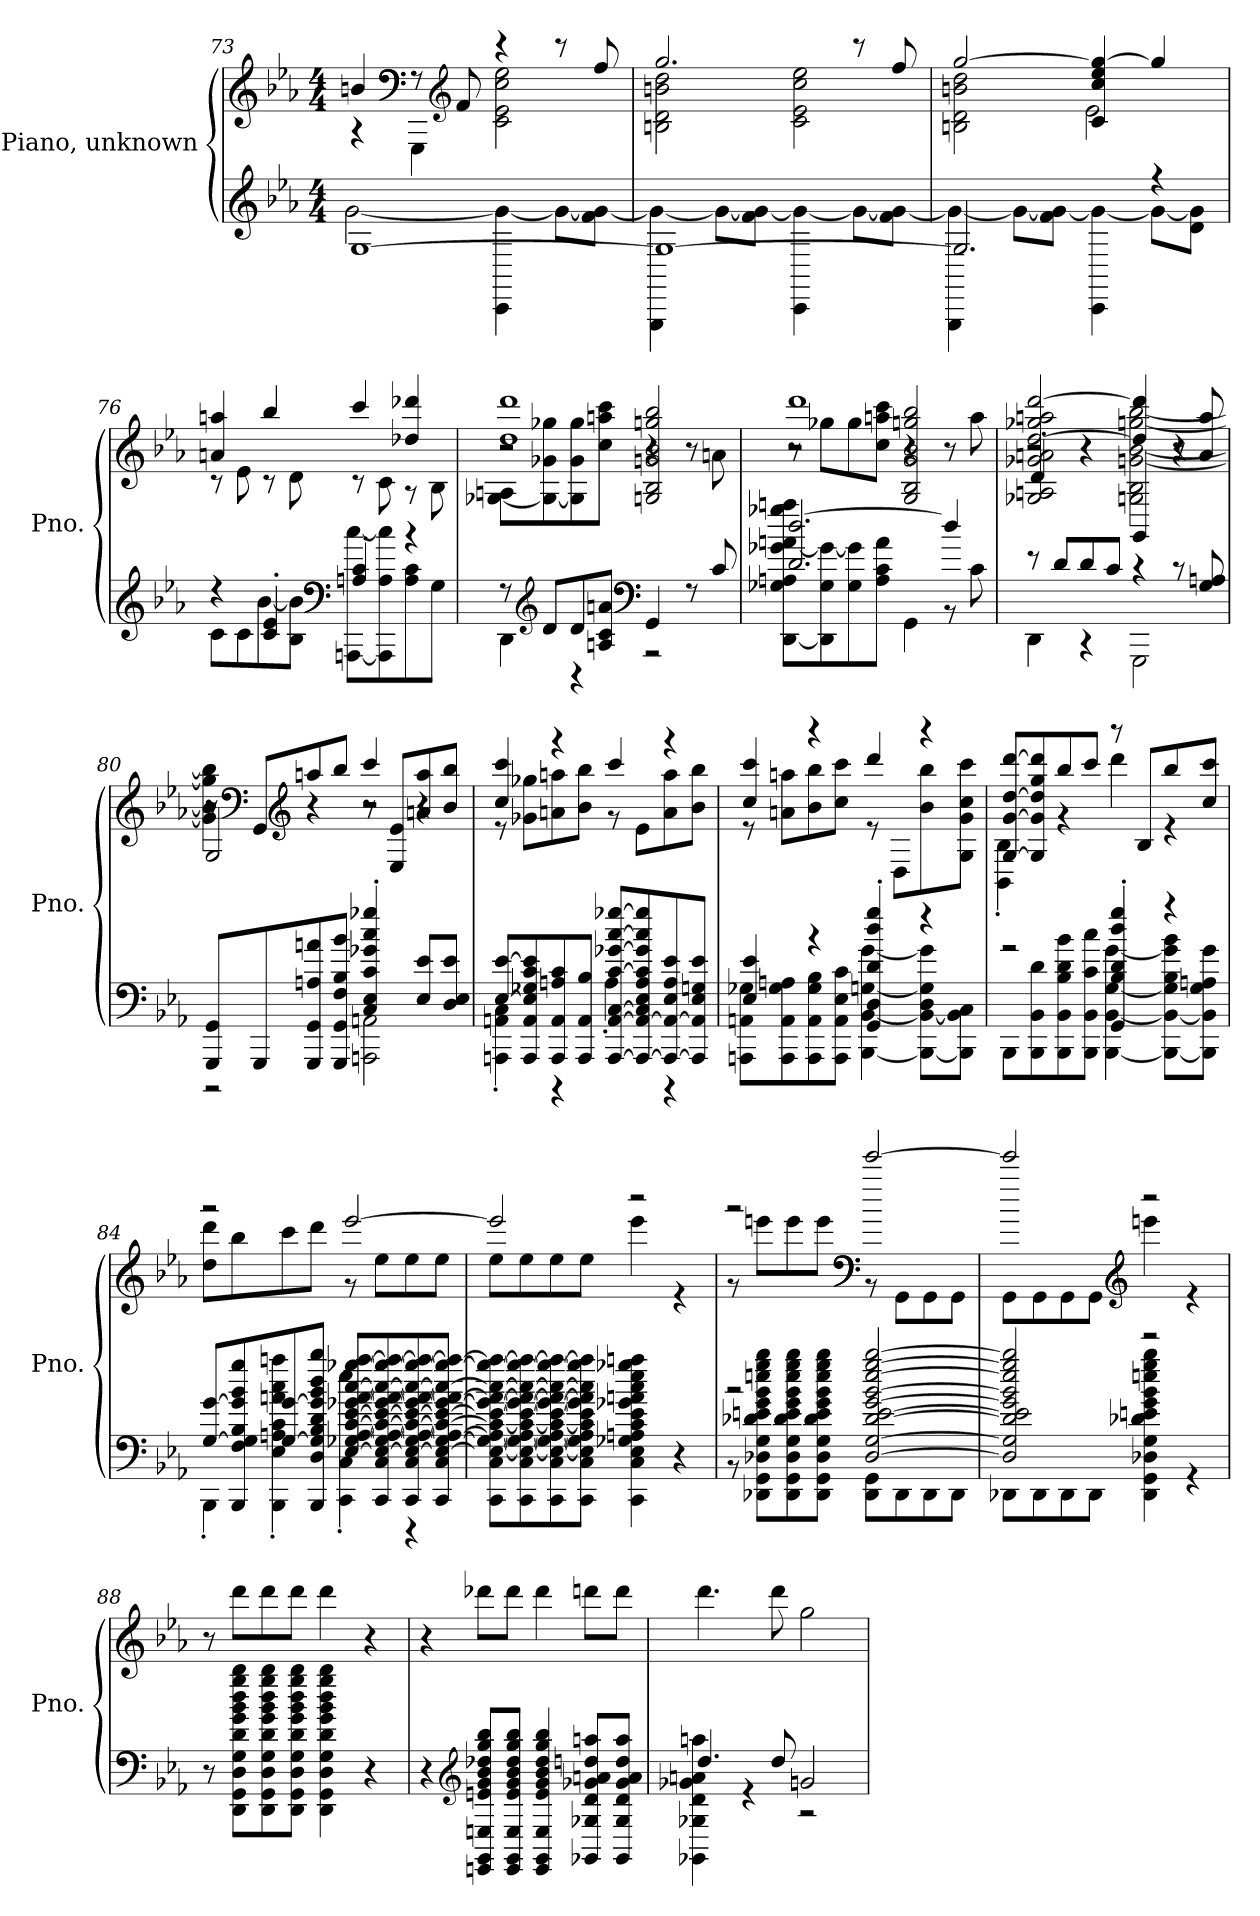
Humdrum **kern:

**kern	**kern
*part1	*part1
*staff2	*staff1
*I"Piano, unknown	*
*I'Pno.	*
*clefG2	*clefG2
*k[b-e-a-]	*k[b-e-a-]
*M4/4	*M4/4
=73	=73
*^	*^
[1G	[2g\	4bn/	4r
*	*	*clefF4	*
.	.	8r	4GGG\
*	*	*clefG2	*
.	.	8f/	.
.	4CC\ 4g\_	4r	2c\ 2e-\ 2cc\ 2ee-\
.	8g\L_	8r	.
.	8f\ 8g\_J	8ff/	.
=74	=74	=74	=74
1G_	4GGG\ 4g\_	2.gg/	2Bn\ 2d\ 2bn\ 2dd\
.	8g\L_	.	.
.	8f\ 8g\_J	.	.
.	4CC\ 4g\_	.	2c\ 2e-\ 2cc\ 2ee-\
.	8g\L_	8r	.
.	8f\ 8g\_J	8ff/	.
=75	=75	=75	=75
2.G/]	4GGG\ 4g\_	[2gg/	2Bn\ 2d\ 2bn\ 2dd\
.	8g\L_	.	.
.	8f\ 8g\_J	.	.
.	4CC\ 4g\_	4c/ 4cc/ 4ee-/ 4gg/_	2e-\
4r	8g\L_	4gg/]	.
.	8d\ 8g\]J	.	.
!!LO:PB:g=z	!!
=76	=76	=76	=76
4r	8c\L	4an/ 4aan/	8r
.	8c\	.	8e-\
4c/' 4e-/'	[8b-\	4bb-/	8r
.	8B-\ 8b-\]J	.	8d\
*clefF4	*	*	*
4An/' 4c/'	[8AAAn\ [8cc\L	4ccc/	8r
.	8AAA\] 8A\ 8cc\]	.	8c\
4r	8A\ 8c\	4dd-X/ 4ddd-X/	8r
.	8G\J	.	8B-\
=77	=77	=77	=77
*	*	*	*^
8r	4DD\	1dd 1ddd	[8G-X\ 8An\L	2r
*clefG2	*	*	*	*
8d/L	.	.	8G-\_ 8g-X\ 8gg-X\	.
8d/	4r	.	8G-\] 8g-\ 8gg-\	.
8An/ 8c/ 8an/J	.	.	8cc\ 8aan\ 8ccc\J	.
*clefF4	*	*	*	*
4GG/	2r	.	4r	2Gn/ 2B-/ 2gn/ 2b-/ 2ggn/ 2bb-/
8r	.	.	8r	.
8c/	.	.	8an\	.
=78	=78	=78	=78	=78
2.d/ [2.dd/	[8DD\ 8G-X\ 8An\ [8g-X\ 8an\ 8gg-X\ 8aan\L	1ddd	8r	2r
.	8DD\] 8G-\ 8g-\_	.	8gg-X\L	.
.	8G-\ 8g-\]	.	8gg-\	.
.	8A\ 8c\ 8a\J	.	8cc\ 8aan\ 8ccc\J	.
.	4GG\	.	4r	2G/ 2B-/ 2g/ 2b-/ 2ggn/ 2bb-/
4dd/]	8r	.	8r	.
.	8c\	.	8aa\	.
!!LO:LB:g=z	!!	!!
=79	=79	=79	=79	=79
8r	4DD\	2G-X/ 2An/ 2g-X/ 2an/ [2dd/ 2gg-X/ 2aan/ [2ddd/	2r	4d'/
8d/L	.	.	.	.
8d/	4r	.	.	4r
8c/J	.	.	.	.
4r	2GGG\	4dd/] 4ddd/]	2Gn\ 2B-\ [2gn\ [2b-\ [2ggn\ [2bb-\	4GG/
8r	.	4r	.	8r
8G/ 8An/	.	.	.	8a/ 8aa/
=80	=80	=80	=80	=80
8GGG/ 8GG/L	2r	2G/	4g\] 4b-\] 4gg\] 4bb-\]	8r
*	*	*clefF4	*	*
8GGG/	.	.	.	8GG/L
*	*	*clefG2	*	*
8GGG/ 8GG/ 8An/ 8an/	.	.	4r	8aan/
8GGG/ 8GG/ 8F/ 8B-/ 8b-/J	.	.	.	8bb-/J
4C/' 4E-/' 4c/' 4g-X/' 4cc/' 4gg-X/'	2AAAn\ 2AAn\	4ccc/	2r	8r
.	.	.	.	8E-/ 8e-/L
8E-/ 8e-/L	.	4r	.	8an/ 8aa/
8D/ 8E-/ 8e-/J	.	.	.	8b-/ 8bb-/J
*	*	*	*v	*v
=81	=81	=81	=81
[8E-/ [8e-/L	4AAAn\' 4AAn\' 4C\'	4cc/ 4ccc/	8r
8AAA/ 8AA/ 8E-/] 8G-X/ 8c/ 8e-/]	.	.	8g-X\ 8gg-X\L
8AAA/ 8AA/ 8An/ 8c/	4r	4r	8an\ 8aan\
8AAA/ 8AA/ 8B-/J	.	.	8b-\ 8bb-\J
[8AAA/ [8AA/ [8C/ [8c/ [8g-X/ [8cc/ [8gg-X/L	4A'\	4ccc/	8r
8AAA/_ 8AA/_ 8C/] 8E-/ 8A/ 8c/] 8g-/] 8cc/] 8gg-/]	.	.	8e-\L
8AAA/_ 8AA/_ 8E-/ 8A/ 8e-/	4r	4r	8a\ 8aa\
8AAA/] 8AA/] 8E-/ 8Gn/ 8e-/J	.	.	8b-\ 8bb-\J
!!LO:LB:g=z	!!
=82	=82	=82	=82
4E-/ 4e-/	8AAAn\ 8AAn\ 8G-X\L	4cc/ 4ccc/	8r
.	8AAA\ 8AA\ 8G-\ 8An\	.	8an\ 8aan\L
4r	8AAA\ 8AA\ 8G-\ 8B-\	4r	8b-\ 8bb-\
.	8AAA\ 8AA\ 8E-\ 8c\J	.	8cc\ 8ccc\J
4GG/' 4D/' 4d/' 4dd/' 4gg/'	[4BBB-\ [4BB-\ [4Gn\ [4g\	4ddd/	8r
.	.	.	8D\L
4r	8BBB-\_ 8BB-\_ 8D\ 8G\] 8g\]L	4r	8b-\ 8bb-\
.	8BBB-\] 8BB-\] 8C\J	.	8G\ 8g\ 8cc\ 8ccc\J
=83	=83	=83	=83
2r	8BBB-\L	[8G/ [8g/ [8dd/ [8ddd/L	4BB-\' 4B-\'
.	8BBB-\ 8BB-\ 8d\	8G/] 8g/] 8dd/] 8gg/ 8ddd/]	.
.	8BBB-\ 8BB-\ 8B-\ 8d\ 8b-\	8bb-/	4r
.	8BBB-\ 8BB-\ 8c\ 8cc\J	8ccc/J	.
4GG/' 4B-/' 4d/' 4dd/' 4gg/'	[4BBB-\ [4BB-\ [4G\ [4g\	8r	4ddd\
.	.	8B-/L	.
4r	8BBB-\_ 8BB-\_ 8G\] 8B-\ 8g\] 8b-\L	8bb-/	4r
.	8BBB-\] 8BB-\] 8G\ 8An\ 8g\J	8cc/ 8ccc/J	.
=84	=84	=84	=84
[8G/ [8g/L	4BBB-'\	2r	8dd\ 8ddd\L
8BBB-/ 8F/ 8G/] 8B-/ 8g/] 8b-/ 8gg/	.	.	8bb-\
[8G/ [8g/	4BBB-\' 4E-\' 4An\' 4c\' 4an\' 4cc\' 4aan\'	.	8ccc\
8BBB-/ 8D/ 8G/] 8B-/ 8d/ 8g/] 8b-/ 8dd/ 8bb-/J	.	.	8ddd\J
[8E-/ [8G-X/ [8A/ [8c/ [8e-/ [8g-X/ [8a/ [8cc/ [8gg-X/ [8aa/L	4CC\' 4C\' 4ee-\'	[2eee-/	8r
8CC/ 8C/ 8E-/_ 8G-/_ 8A/_ 8c/_ 8e-/_ 8g-/_ 8a/_ 8cc/_ 8gg-/_ 8aa/_	.	.	8ee-\L
8CC/ 8C/ 8E-/_ 8G-/_ 8A/_ 8c/_ 8e-/_ 8g-/_ 8a/_ 8cc/_ 8gg-/_ 8aa/_	4r	.	8ee-\
8CC/ 8C/ 8E-/_ 8G-/_ 8A/_ 8c/_ 8e-/_ 8g-/_ 8a/_ 8cc/_ 8gg-/_ 8aa/_J	.	.	8ee-\J
*v	*v	*	*
!!LO:LB:g=z	!!
=85	=85	=85
8CC\ 8C\ 8E-\_ 8G-\_ 8A\_ 8c\_ 8e-\_ 8g-\_ 8a\_ 8cc\_ 8gg-\_ 8aa\_L	2eee-/]	8ee-\L
8CC\ 8C\ 8E-\_ 8G-\_ 8A\_ 8c\_ 8e-\_ 8g-\_ 8a\_ 8cc\_ 8gg-\_ 8aa\_	.	8ee-\
8CC\ 8C\ 8E-\_ 8G-\_ 8A\_ 8c\_ 8e-\_ 8g-\_ 8a\_ 8cc\_ 8gg-\_ 8aa\_	.	8ee-\
8CC\ 8C\ 8E-\] 8G-\] 8A\] 8c\] 8e-\] 8g-\] 8a\] 8cc\] 8gg-\] 8aa\]J	.	8ee-\J
4CC\ 4C\ 4E-\ 4G-X\ 4An\ 4c\ 4e-\ 4g-X\ 4an\ 4cc\ 4ee-\ 4gg-X\ 4aan\	2r	4eee-\
4r	.	4r
=86	=86	=86
*^	*	*
2r	8r	2r	8r
.	8DD-X\ 8GG\ 8D-X\ 8G\ 8d-X\ 8en\ 8g\ 8b-\ 8een\ 8gg\ 8bb-\L	.	8eeen\L
.	8DD-\ 8GG\ 8D-\ 8G\ 8d-\ 8e\ 8g\ 8b-\ 8ee\ 8gg\ 8bb-\	.	8eee\
.	8DD-\ 8GG\ 8D-\ 8G\ 8d-\ 8e\ 8g\ 8b-\ 8ee\ 8gg\ 8bb-\J	.	8eee\J
*	*	*clefF4	*
[2D-/ [2G/ [2d-/ [2e/ [2g/ [2b-/ [2ee/ [2gg/ [2bb-/	8DD-\ 8GG\L	[2eee/	8r
.	8DD-\	.	8GG\L
.	8DD-\	.	8GG\
.	8DD-\J	.	8GG\J
=87	=87	=87	=87
2D-/] 2G/] 2d-/] 2e/] 2g/] 2b-/] 2ee/] 2gg/] 2bb-/]	8DD-X\L	2eee/]	8GG\L
.	8DD-\	.	8GG\
.	8DD-\	.	8GG\
.	8DD-\J	.	8GG\J
*	*	*clefG2	*
2r	4DD-\ 4GG\ 4D-X\ 4G\ 4d-X\ 4en\ 4g\ 4b-\ 4een\ 4gg\ 4bb-\	2r	4eeen\
.	4r	.	4r
*v	*v	*	*
*	*v	*v
!!LO:LB:g=z
=88	=88
8r	8r
8DD\ 8GG\ 8D\ 8G\ 8d\ 8g\ 8b-\ 8dd\ 8gg\ 8bb-\L	8ddd\L
8DD\ 8GG\ 8D\ 8G\ 8d\ 8g\ 8b-\ 8dd\ 8gg\ 8bb-\	8ddd\
8DD\ 8GG\ 8D\ 8G\ 8d\ 8g\ 8b-\ 8dd\ 8gg\ 8bb-\J	8ddd\J
4DD\ 4GG\ 4D\ 4G\ 4d\ 4g\ 4b-\ 4dd\ 4gg\ 4bb-\	4ddd\
4r	4r
=89	=89
4r	4r
*clefG2	*
8EEn/ 8GG/ 8En/ 8en/ 8g/ 8b-/ 8dd-X/ 8gg/ 8bb-/L	8ddd-X\L
8EE/ 8GG/ 8E/ 8e/ 8g/ 8b-/ 8dd-/ 8gg/ 8bb-/J	8ddd-\J
4EE/ 4GG/ 4E/ 4e/ 4g/ 4b-/ 4dd-/ 4gg/ 4bb-/	4ddd-\
8GG-X/ 8G-X/ 8d/ 8g-X/ 8an/ 8ddn/ 8aan/L	8dddn\L
8GG-/ 8G-/ 8d/ 8g-/ 8a/ 8dd/ 8aa/J	8ddd\J
=90	=90
*^	*
4.dd/	4GG-X\ 4G-X\ 4d\ 4g-X\ 4an\ 4aan\	4.ddd\
.	4r	.
8dd/	.	8ddd\
2gn/	2r	2gg\
*v	*v	*
=	=
*-	*-
